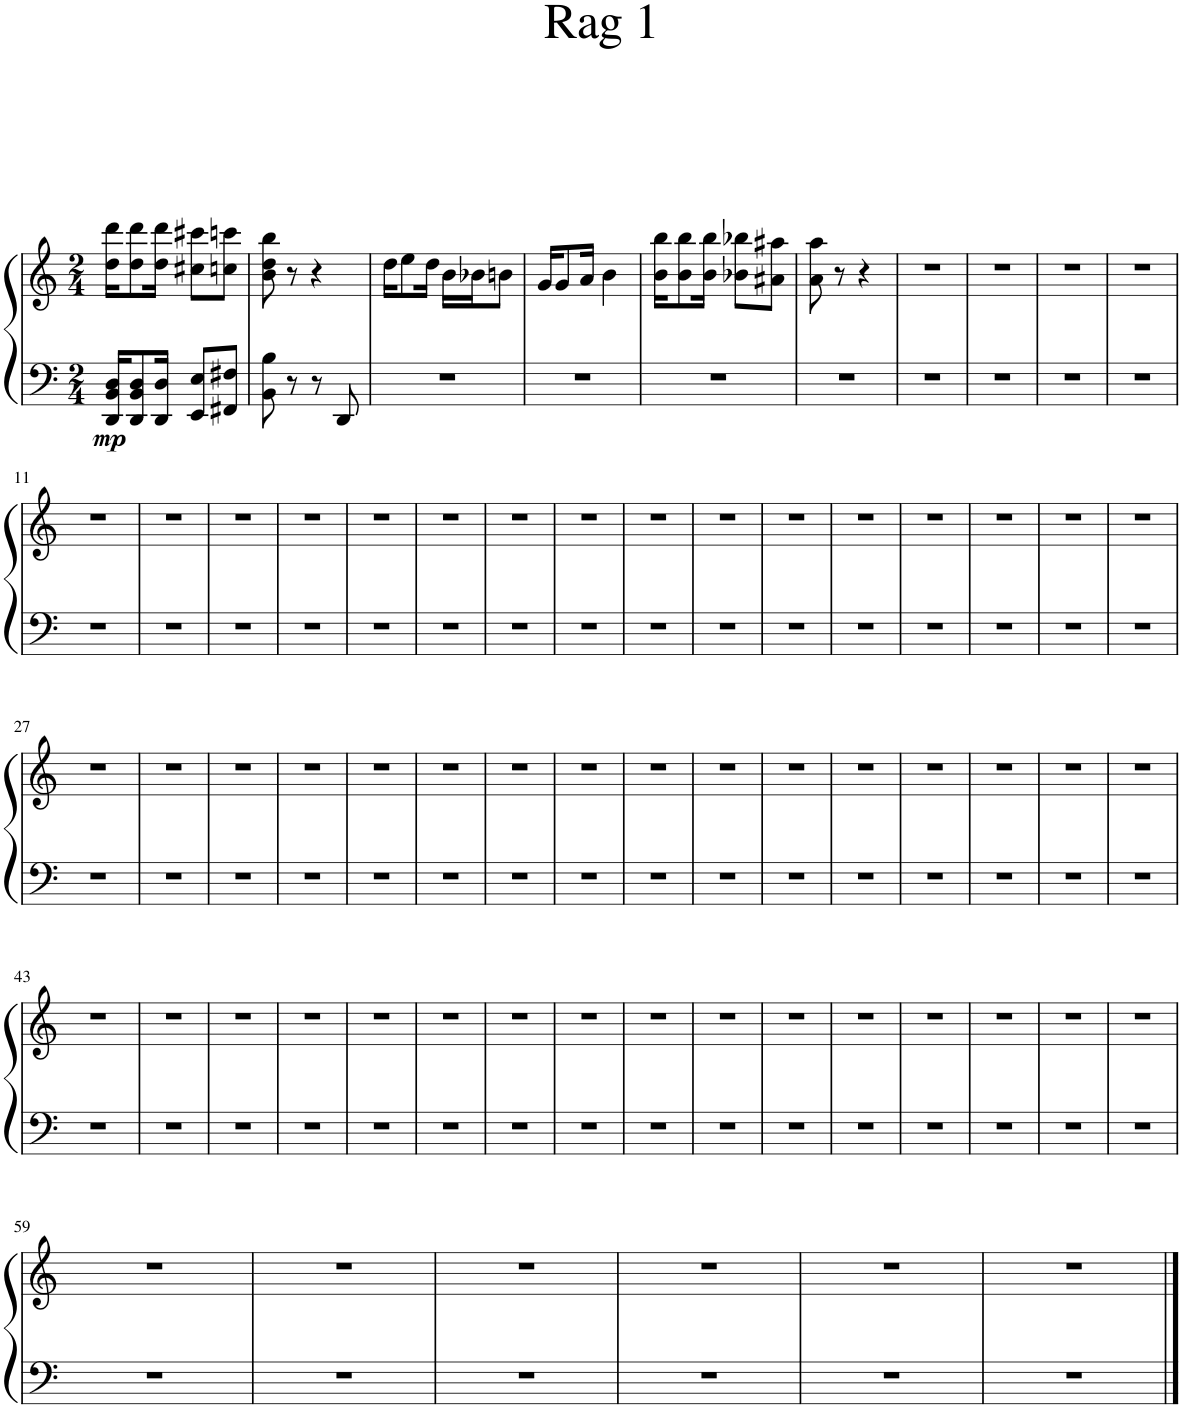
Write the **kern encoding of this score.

**kern	**kern	**dynam
*part1	*part1	*part1
*staff2	*staff1	*staff1/2
*I"Piano	*	*
*I'Pno.	*	*
*clefF4	*clefG2	*
*k[]	*k[]	*
*M2/4	*M2/4	*
=1	=1	=1
!	!	!LO:DY:b=2
16DD/ 16BB/ 16D/KL	16dd\ 16ddd\KL	mp
8DD/ 8BB/ 8D/	8dd\ 8ddd\	.
16DD/ 16D/Jk	16dd\ 16ddd\Jk	.
8EE/ 8E/L	8cc#X\ 8ccc#X\L	.
8FF#X/ 8F#X/J	8ccn\ 8cccn\J	.
=2	=2	=2
8BB\ 8B\	8b\ 8dd\ 8bb\	.
8r	8r	.
8r	4r	.
8DD/	.	.
=3	=3	=3
2r	16dd\KL	.
.	8ee\	.
.	16dd\Jk	.
.	16b\LL	.
.	16b-X\J	.
.	8bn\J	.
=4	=4	=4
2r	16g/KL	.
.	8g/	.
.	16a/Jk	.
.	4b\	.
=5	=5	=5
2r	16b\ 16bb\KL	.
.	8b\ 8bb\	.
.	16b\ 16bb\Jk	.
.	8b-X\ 8bb-X\L	.
.	8a#X\ 8aa#X\J	.
=6	=6	=6
2r	8a\ 8aa\	.
.	8r	.
.	4r	.
=7	=7	=7
2r	2r	.
=8	=8	=8
2r	2r	.
=9	=9	=9
2r	2r	.
=10	=10	=10
2r	2r	.
!!LO:LB:g=z
=11	=11	=11
2r	2r	.
=12	=12	=12
2r	2r	.
=13	=13	=13
2r	2r	.
=14	=14	=14
2r	2r	.
=15	=15	=15
2r	2r	.
=16	=16	=16
2r	2r	.
=17	=17	=17
2r	2r	.
=18	=18	=18
2r	2r	.
=19	=19	=19
2r	2r	.
=20	=20	=20
2r	2r	.
=21	=21	=21
2r	2r	.
=22	=22	=22
2r	2r	.
=23	=23	=23
2r	2r	.
=24	=24	=24
2r	2r	.
=25	=25	=25
2r	2r	.
=26	=26	=26
2r	2r	.
!!LO:LB:g=z
=27	=27	=27
2r	2r	.
=28	=28	=28
2r	2r	.
=29	=29	=29
2r	2r	.
=30	=30	=30
2r	2r	.
=31	=31	=31
2r	2r	.
=32	=32	=32
2r	2r	.
=33	=33	=33
2r	2r	.
=34	=34	=34
2r	2r	.
=35	=35	=35
2r	2r	.
=36	=36	=36
2r	2r	.
=37	=37	=37
2r	2r	.
=38	=38	=38
2r	2r	.
=39	=39	=39
2r	2r	.
=40	=40	=40
2r	2r	.
=41	=41	=41
2r	2r	.
=42	=42	=42
2r	2r	.
!!LO:LB:g=z
=43	=43	=43
2r	2r	.
=44	=44	=44
2r	2r	.
=45	=45	=45
2r	2r	.
=46	=46	=46
2r	2r	.
=47	=47	=47
2r	2r	.
=48	=48	=48
2r	2r	.
=49	=49	=49
2r	2r	.
=50	=50	=50
2r	2r	.
=51	=51	=51
2r	2r	.
=52	=52	=52
2r	2r	.
=53	=53	=53
2r	2r	.
=54	=54	=54
2r	2r	.
=55	=55	=55
2r	2r	.
=56	=56	=56
2r	2r	.
=57	=57	=57
2r	2r	.
=58	=58	=58
2r	2r	.
!!LO:LB:g=z
=59	=59	=59
2r	2r	.
=60	=60	=60
2r	2r	.
=61	=61	=61
2r	2r	.
=62	=62	=62
2r	2r	.
=63	=63	=63
2r	2r	.
=64	=64	=64
2r	2r	.
==	==	==
*-	*-	*-
